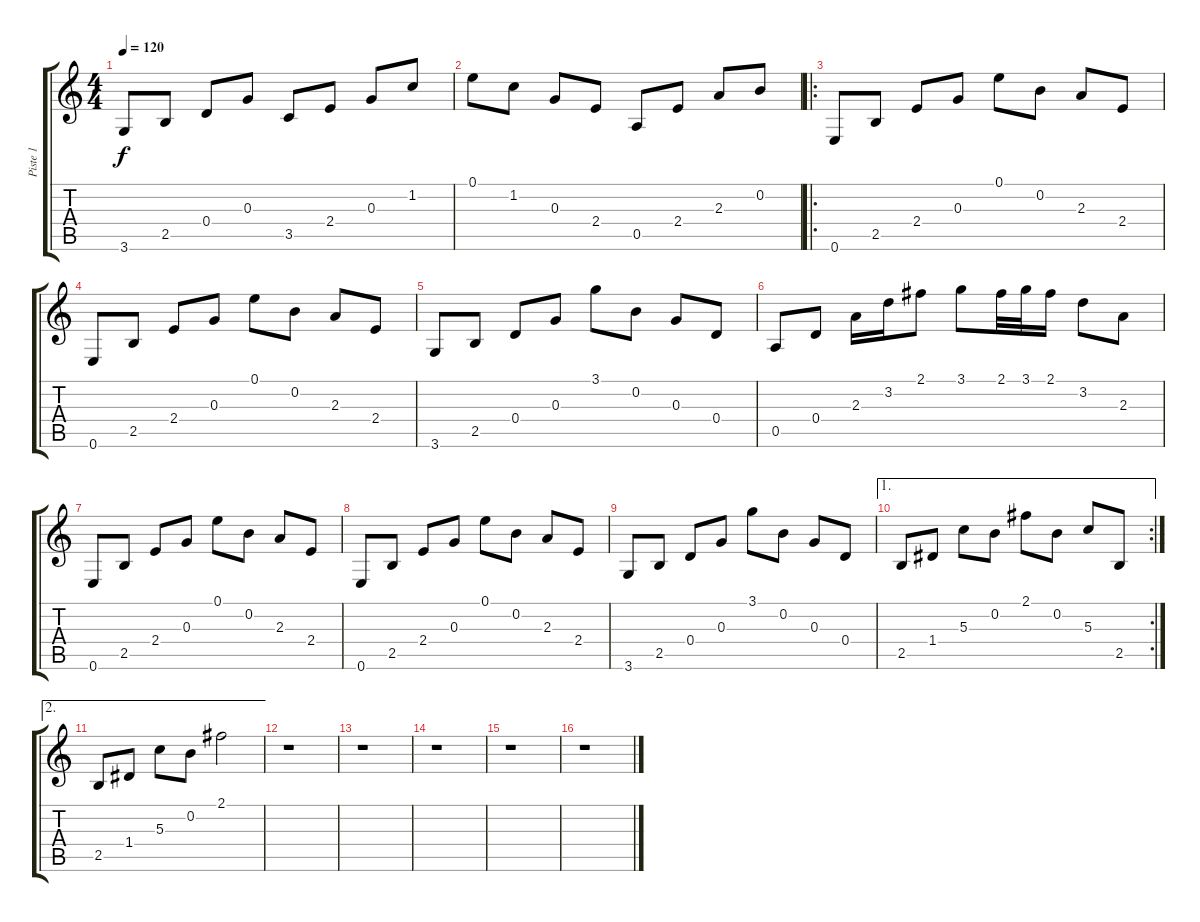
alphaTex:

\track ("Piste 1" "Piste 1") {instrument acousticguitarsteel}
\staff {score tabs}
\tuning (E4 B3 G3 D3 A2 E2) {hide}
\ts (4 4)
\tempo 120
\clef g2
\ks c
3.6.8{dy f} 2.5.8 0.4.8 0.3.8 3.5.8 2.4.8 0.3.8 1.2.8 |
0.1.8 1.2.8 0.3.8 2.4.8 0.5.8 2.4.8 2.3.8 0.2.8 |
\ro
0.6.8 2.5.8 2.4.8 0.3.8 0.1.8 0.2.8 2.3.8 2.4.8 |
0.6.8 2.5.8 2.4.8 0.3.8 0.1.8 0.2.8 2.3.8 2.4.8 |
3.6.8 2.5.8 0.4.8 0.3.8 3.1.8 0.2.8 0.3.8 0.4.8 |
0.5.8 0.4.8 2.3.16 3.2.16 2.1.8 3.1.8 2.1.32 3.1.32 2.1.16 3.2.8 2.3.8 |
0.6.8 2.5.8 2.4.8 0.3.8 0.1.8 0.2.8 2.3.8 2.4.8 |
0.6.8 2.5.8 2.4.8 0.3.8 0.1.8 0.2.8 2.3.8 2.4.8 |
3.6.8 2.5.8 0.4.8 0.3.8 3.1.8 0.2.8 0.3.8 0.4.8 |
\ae 1
\rc 2
2.5.8 1.4.8 5.3.8 0.2.8 2.1.8 0.2.8 5.3.8 2.5.8 |
\ae 2
2.5.8 1.4.8 5.3.8 0.2.8 2.1.2 |
r.1 |
r.1 |
r.1 |
r.1 |
r.1
